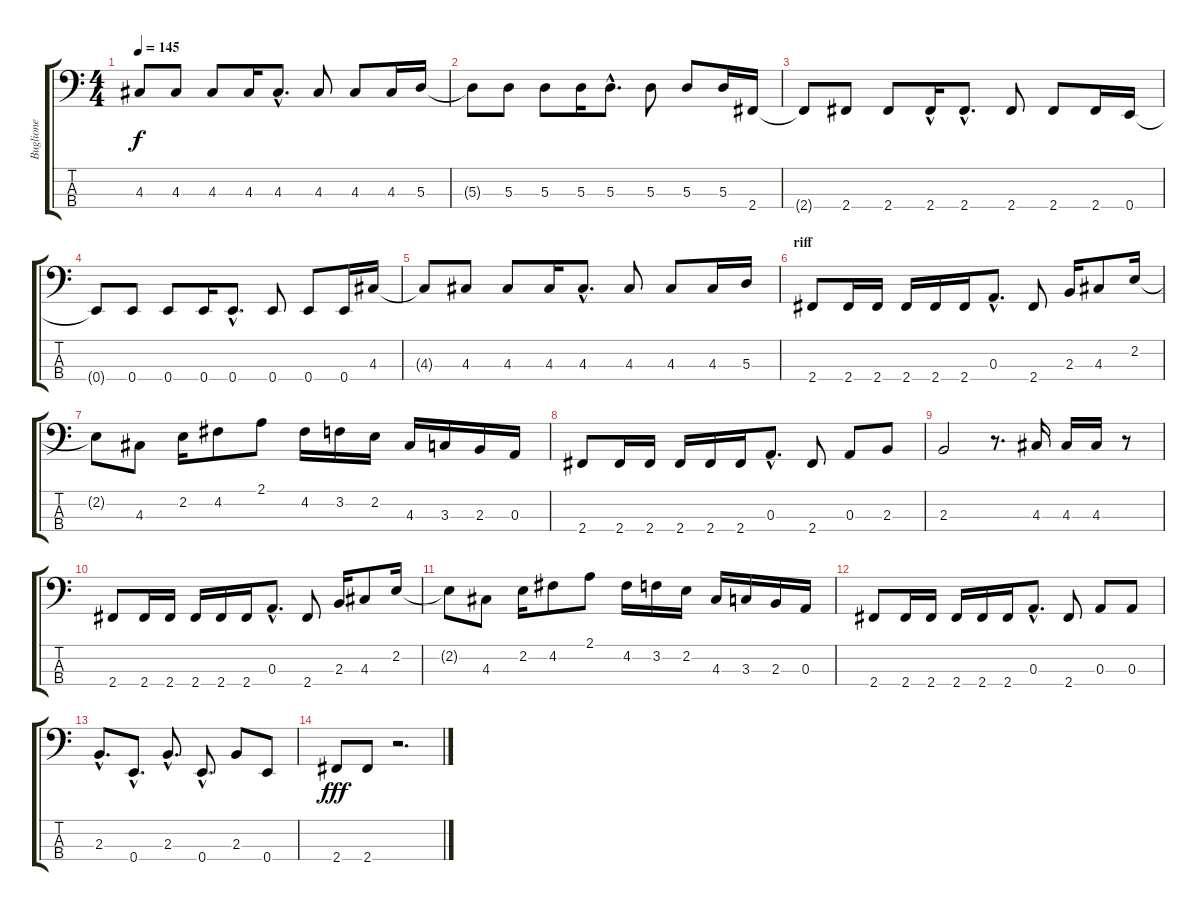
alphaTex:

\track ("Buglione" "Buglione") {instrument electricbassfinger}
\staff {score tabs}
\tuning (G2 D2 A1 E1) {hide}
\ts (4 4)
\tempo 145
\clef f4
\ks c
4.3{t}.8{dy f} 4.3.8 4.3.8 4.3.16 4.3{hac}.8{d} 4.3.8 4.3.8 4.3.16 5.3.16 |
5.3{t}.8 5.3.8 5.3.8 5.3.16 5.3{hac}.8{d} 5.3.8 5.3.8 5.3.16 2.4.16 |
2.4{t}.8 2.4.8 2.4.8 2.4{hac}.16 2.4{hac}.8{d} 2.4.8 2.4.8 2.4.16 0.4.16 |
0.4{t}.8 0.4.8 0.4.8 0.4.16 0.4{hac}.8{d} 0.4.8 0.4.8 0.4.16 4.3.16 |
4.3{t}.8 4.3.8 4.3.8 4.3.16 4.3{hac}.8{d} 4.3.8 4.3.8 4.3.16 5.3.16 |
\section ("" "riff")
2.4.8 2.4.16 2.4.16 2.4.16 2.4.16 2.4.16 0.3{hac}.8{d} 2.4.8 2.3.16 4.3.8 2.2.16 |
2.2{t}.8 4.3.8 2.2.16 4.2.8 2.1.8 4.2.16 3.2.16 2.2.16 4.3.16 3.3.16 2.3.16 0.3.16 |
2.4.8 2.4.16 2.4.16 2.4.16 2.4.16 2.4.16 0.3{hac}.8{d} 2.4.8 0.3.8 2.3.8 |
2.3.2 r.8{d} 4.3.16 4.3.16 4.3.16 r.8 |
2.4.8 2.4.16 2.4.16 2.4.16 2.4.16 2.4.16 0.3{hac}.8{d} 2.4.8 2.3.16 4.3.8 2.2.16 |
2.2{t}.8 4.3.8 2.2.16 4.2.8 2.1.8 4.2.16 3.2.16 2.2.16 4.3.16 3.3.16 2.3.16 0.3.16 |
2.4.8 2.4.16 2.4.16 2.4.16 2.4.16 2.4.16 0.3{hac}.8{d} 2.4.8 0.3.8 0.3.8 |
2.3{hac}.8{d} 0.4{hac}.8{d} 2.3{hac}.8{d} 0.4{hac}.8{d} 2.3.8 0.4.8 |
2.4.8{dy fff} 2.4.8 r.2{d}
